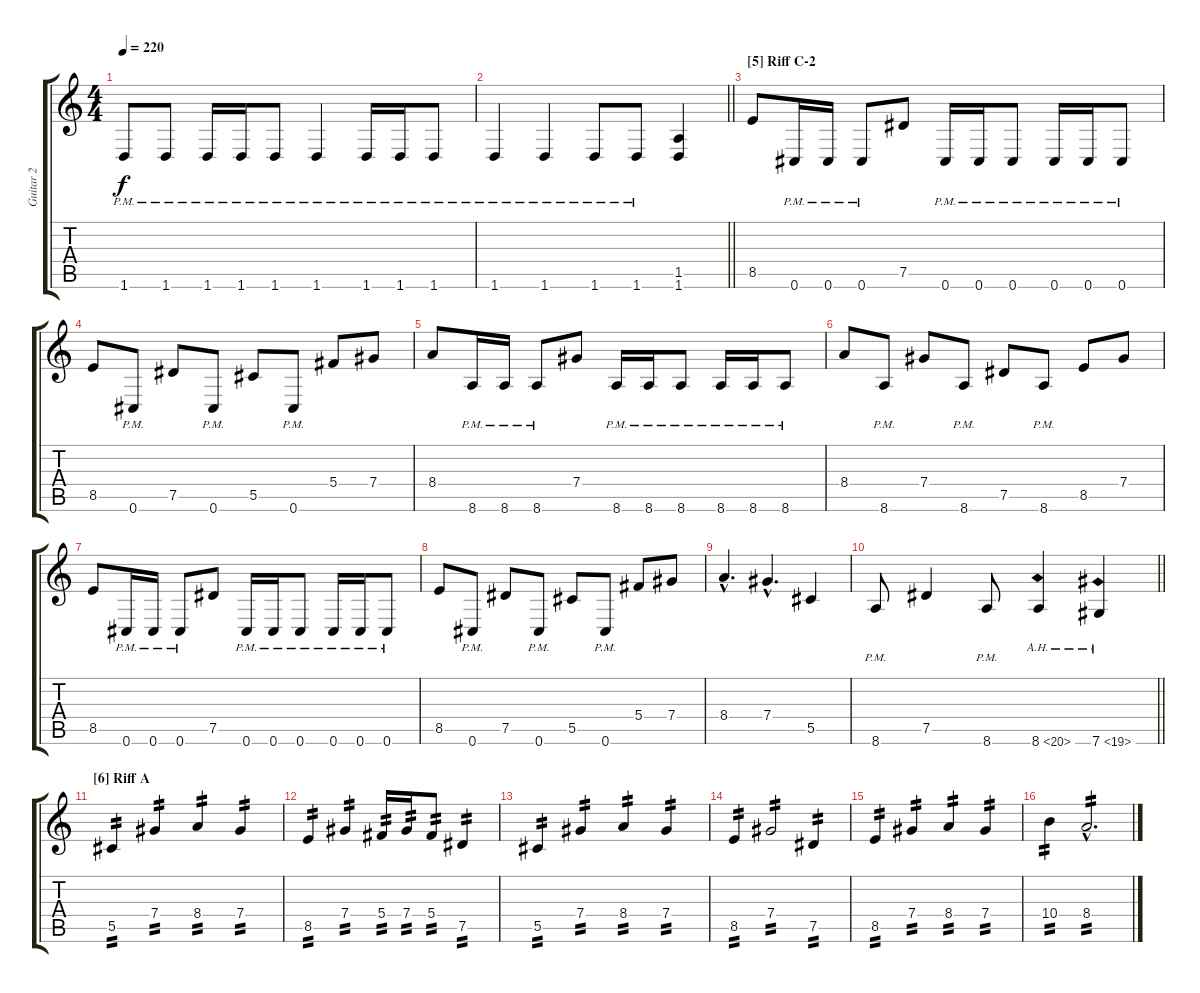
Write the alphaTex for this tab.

\track ("Guitar 2" "Guitar 2") {instrument distortionguitar}
\staff {score tabs}
\tuning (Eb4 Bb3 Gb3 Db3 Ab2 Db2) {hide}
\ts (4 4)
\tempo 220
\clef g2
\ks c
1.6{pm}.8{dy f} 1.6{pm}.8 1.6{pm}.16 1.6{pm}.16 1.6{pm}.8 1.6{pm}.4 1.6{pm}.16 1.6{pm}.16 1.6{pm}.8 |
\barLineRight lightlight
1.6{pm}.4 1.6{pm}.4 1.6{pm}.8 1.6{pm}.8 (1.5 1.6).4 |
\section ("" "[5] Riff C-2")
8.5.8 0.6{pm}.16 0.6{pm}.16 0.6{pm}.8 7.5.8 0.6{pm}.16 0.6{pm}.16 0.6{pm}.8 0.6{pm}.16 0.6{pm}.16 0.6{pm}.8 |
8.5.8 0.6{pm}.8 7.5.8 0.6{pm}.8 5.5.8 0.6{pm}.8 5.4.8 7.4.8 |
8.4.8 8.6{pm}.16 8.6{pm}.16 8.6{pm}.8 7.4.8 8.6{pm}.16 8.6{pm}.16 8.6{pm}.8 8.6{pm}.16 8.6{pm}.16 8.6{pm}.8 |
8.4.8 8.6{pm}.8 7.4.8 8.6{pm}.8 7.5.8 8.6{pm}.8 8.5.8 7.4.8 |
8.5.8 0.6{pm}.16 0.6{pm}.16 0.6{pm}.8 7.5.8 0.6{pm}.16 0.6{pm}.16 0.6{pm}.8 0.6{pm}.16 0.6{pm}.16 0.6{pm}.8 |
8.5.8 0.6{pm}.8 7.5.8 0.6{pm}.8 5.5.8 0.6{pm}.8 5.4.8 7.4.8 |
8.4{hac}.4{d} 7.4{hac}.4{d} 5.5.4 |
\barLineRight lightlight
8.6{pm}.8 7.5.4 8.6{pm}.8 8.6{ah 12}.4 7.6{ah 12}.4 |
\section ("" "[6] Riff A")
5.5.4{tp 2} 7.4.4{tp 2} 8.4.4{tp 2} 7.4.4{tp 2} |
8.5.4{tp 2} 7.4.4{tp 2} 5.4.16{tp 2} 7.4.16{tp 2} 5.4.8{tp 2} 7.5.4{tp 2} |
5.5.4{tp 2} 7.4.4{tp 2} 8.4.4{tp 2} 7.4.4{tp 2} |
8.5.4{tp 2} 7.4.2{tp 2} 7.5.4{tp 2} |
8.5.4{tp 2} 7.4.4{tp 2} 8.4.4{tp 2} 7.4.4{tp 2} |
10.4.4{tp 2} 8.4{hac}.2{d tp 2}
